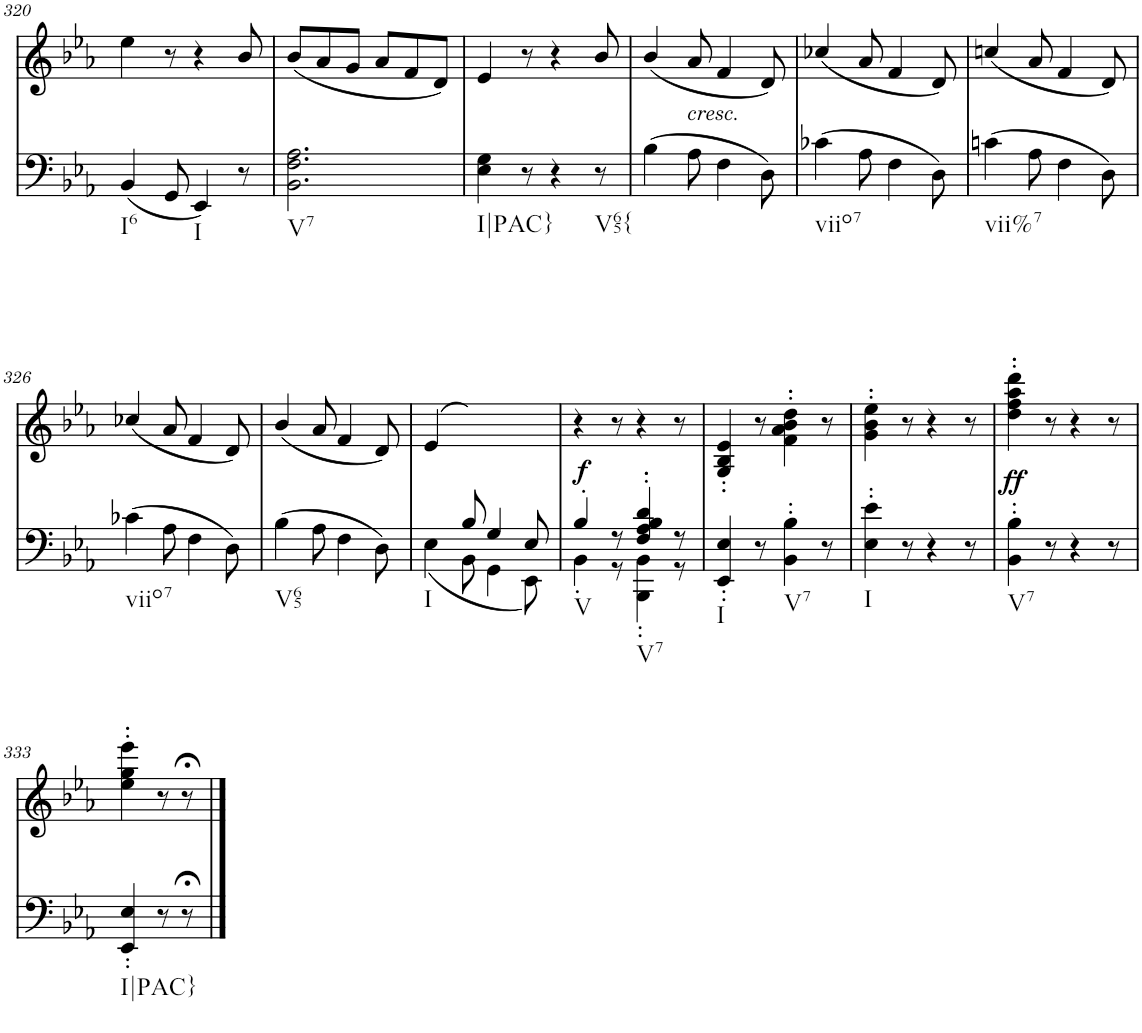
**kern	**kern	**text	**dynam
*part2	*part1	*part1	*part1
*staff2	*staff1	*staff1	*staff1
*I"piano	*I"piano	*	*
*I'Pno	*I'Pno	*	*
!!LO:PB:g=z
*clefF4	*clefG2	*	*
*k[b-e-a-]	*k[b-e-a-]	*	*
*E-:	*E-:	*	*
*M6/8	*M6/8	*	*
=320	=320	=320	=320
!LO:TX:b:t=I6	!	!	!
(4BB-/	4ee-\	.	.
8GG/	8r	.	.
!LO:TX:b:t=I	!	!	!
4EE-/)	4r	.	.
8r	8b-/	.	.
=321	=321	=321	=321
!LO:TX:b:t=V7	!	!	!
2.BB-\ 2.F\ 2.A-\	(8b-/L	.	.
.	8a-/	.	.
.	8g/J	.	.
.	8a-/L	.	.
.	8f/	.	.
.	8d/J)	.	.
=322	=322	=322	=322
!LO:TX:b:t=I|PAC}	!	!	!
4E-\ 4G\	4e-/	.	.
8r	8r	.	.
4r	4r	.	.
!LO:TX:b:t=V65{	!	!	!
8r	8b-/	.	.
=323	=323	=323	=323
!	!	!LO:LY:b	!
(4B-\	(4b-/	<	.
!	!LO:TX:b:i:t=cresc.	!	!
8A-\	8a-/	.	.
4F\	4f/	.	.
8D\)	8d/)	.	.
=324	=324	=324	=324
!LO:TX:b:t=viio7	!	!	!
(4c-X\	(4cc-X/	.	.
8A-\	8a-/	.	.
4F\	4f/	.	.
8D\)	8d/)	.	.
=325	=325	=325	=325
!LO:TX:b:t=vii%7	!	!	!
(4cn\	(4ccn/	.	.
8A-\	8a-/	.	.
4F\	4f/	.	.
8D\)	8d/)	.	.
!!LO:LB:g=z
=326	=326	=326	=326
!LO:TX:b:t=viio7	!	!	!
(4c-X\	(4cc-X/	.	.
8A-\	8a-/	.	.
4F\	4f/	.	.
8D\)	8d/)	.	.
=327	=327	=327	=327
!LO:TX:b:t=V65	!	!	!
(4B-\	(4b-/	.	.
8A-\	8a-/	.	.
4F\	4f/	.	.
8D\)	8d/)	.	.
=328	=328	=328	=328
*^	*	*	*
!LO:TX:b:t=I	!	!	!	!
!	!	!	!LO:LY:b	!
4ryy	(4E-\	(>4e-/	f	.
8B-/	8BB-\	8ryy)	.	.
4G/	4GG\	4ryy	.	.
8E-/	8EE-\)	8ryy	.	.
=329	=329	=329	=329	=329
!LO:TX:b:t=V	!	!	!	!
!	!	!	!	!LO:DY:b
4B-'/	4BB-'\	4r	.	f
8r	8r	8r	.	.
!LO:TX:b:t=V7	!	!	!	!
4F/' 4A-/' 4B-/' 4d/'	4BBB-\' 4BB-\'	4r	.	.
8r	8r	8r	.	.
=330	=330	=330	=330	=330
!LO:TX:b:t=I	!	!	!	!
*v	*v	*	*	*
4EE-/' 4E-/'	4G/' 4B-/' 4e-/'	.	.
8r	8r	.	.
!LO:TX:b:t=V7	!	!	!
4BB-\' 4B-\'	4f\' 4a-\' 4b-\' 4dd\'	.	.
8r	8r	.	.
=331	=331	=331	=331
!LO:TX:b:t=I	!	!	!
4E-\' 4e-\'	4g\' 4b-\' 4ee-\'	.	.
8r	8r	.	.
4r	4r	.	.
8r	8r	.	.
=332	=332	=332	=332
!LO:TX:b:t=V7	!	!	!
!	!	!LO:LY:b	!LO:DY:b
4BB-\' 4B-\'	4dd\' 4ff\' 4aa-\' 4ddd\'	ff	ff
8r	8r	.	.
4r	4r	.	.
8r	8r	.	.
!!LO:LB:g=z
=333	=333	=333	=333
!LO:TX:b:t=I|PAC}	!	!	!
4EE-/' 4E-/'	4ee-\' 4gg\' 4eee-\'	.	.
8r	8r	.	.
8r;<	8r;<	.	.
==	==	==	==
*-	*-	*-	*-
